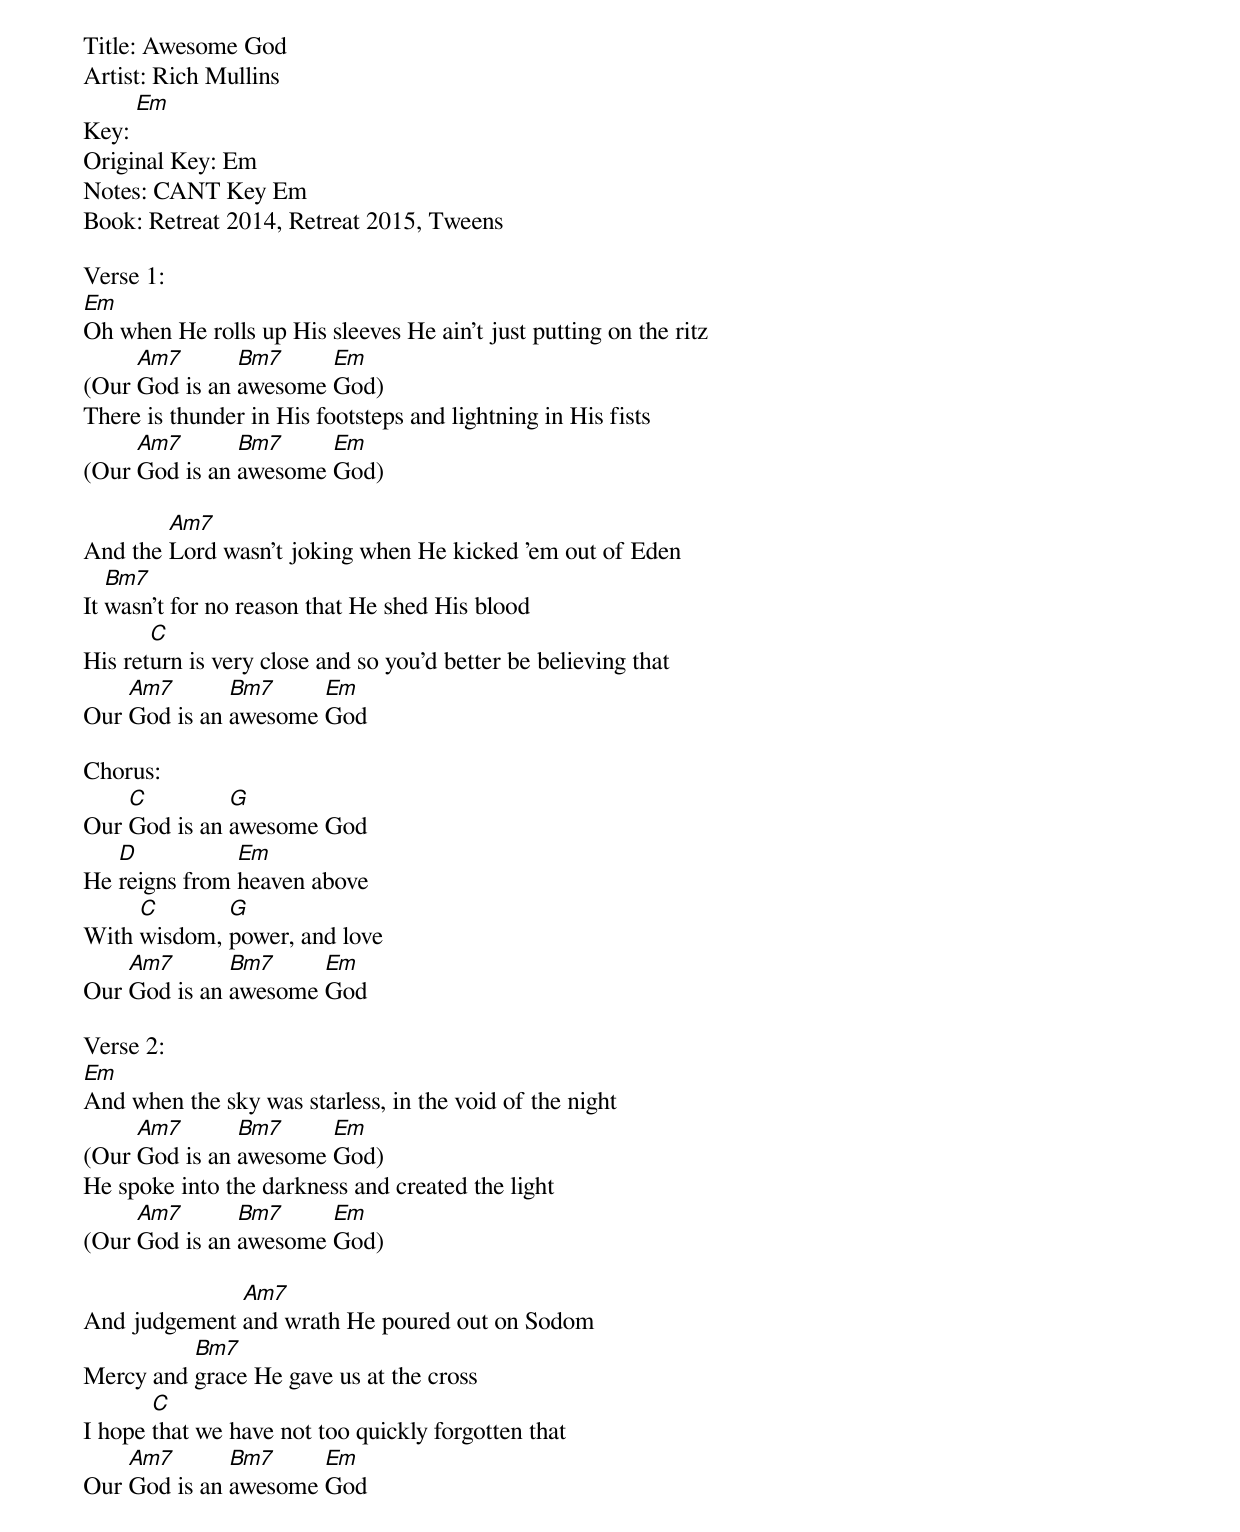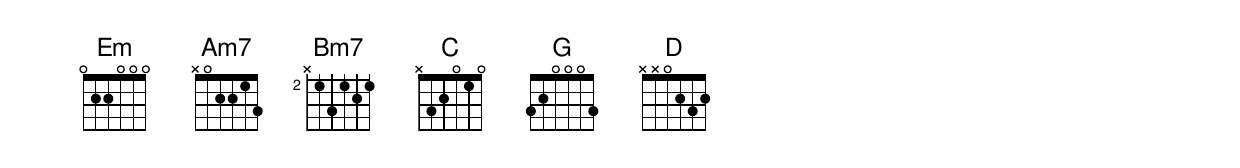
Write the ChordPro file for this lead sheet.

Title: Awesome God
Artist: Rich Mullins
Key: [Em]
Original Key: Em
Notes: CANT Key Em
Book: Retreat 2014, Retreat 2015, Tweens

Verse 1:
[Em]Oh when He rolls up His sleeves He ain't just putting on the ritz
(Our [Am7]God is an [Bm7]awesome [Em]God)
There is thunder in His footsteps and lightning in His fists
(Our [Am7]God is an [Bm7]awesome [Em]God)

And the [Am7]Lord wasn't joking when He kicked 'em out of Eden
It [Bm7]wasn't for no reason that He shed His blood
His ret[C]urn is very close and so you'd better be believing that
Our [Am7]God is an [Bm7]awesome [Em]God

Chorus:
Our [C]God is an [G]awesome God
He [D]reigns from [Em]heaven above
With [C]wisdom, [G]power, and love
Our [Am7]God is an [Bm7]awesome [Em]God

Verse 2:
[Em]And when the sky was starless, in the void of the night
(Our [Am7]God is an [Bm7]awesome [Em]God)
He spoke into the darkness and created the light
(Our [Am7]God is an [Bm7]awesome [Em]God)

And judgement [Am7]and wrath He poured out on Sodom
Mercy and [Bm7]grace He gave us at the cross
I hope [C]that we have not too quickly forgotten that
Our [Am7]God is an [Bm7]awesome [Em]God
